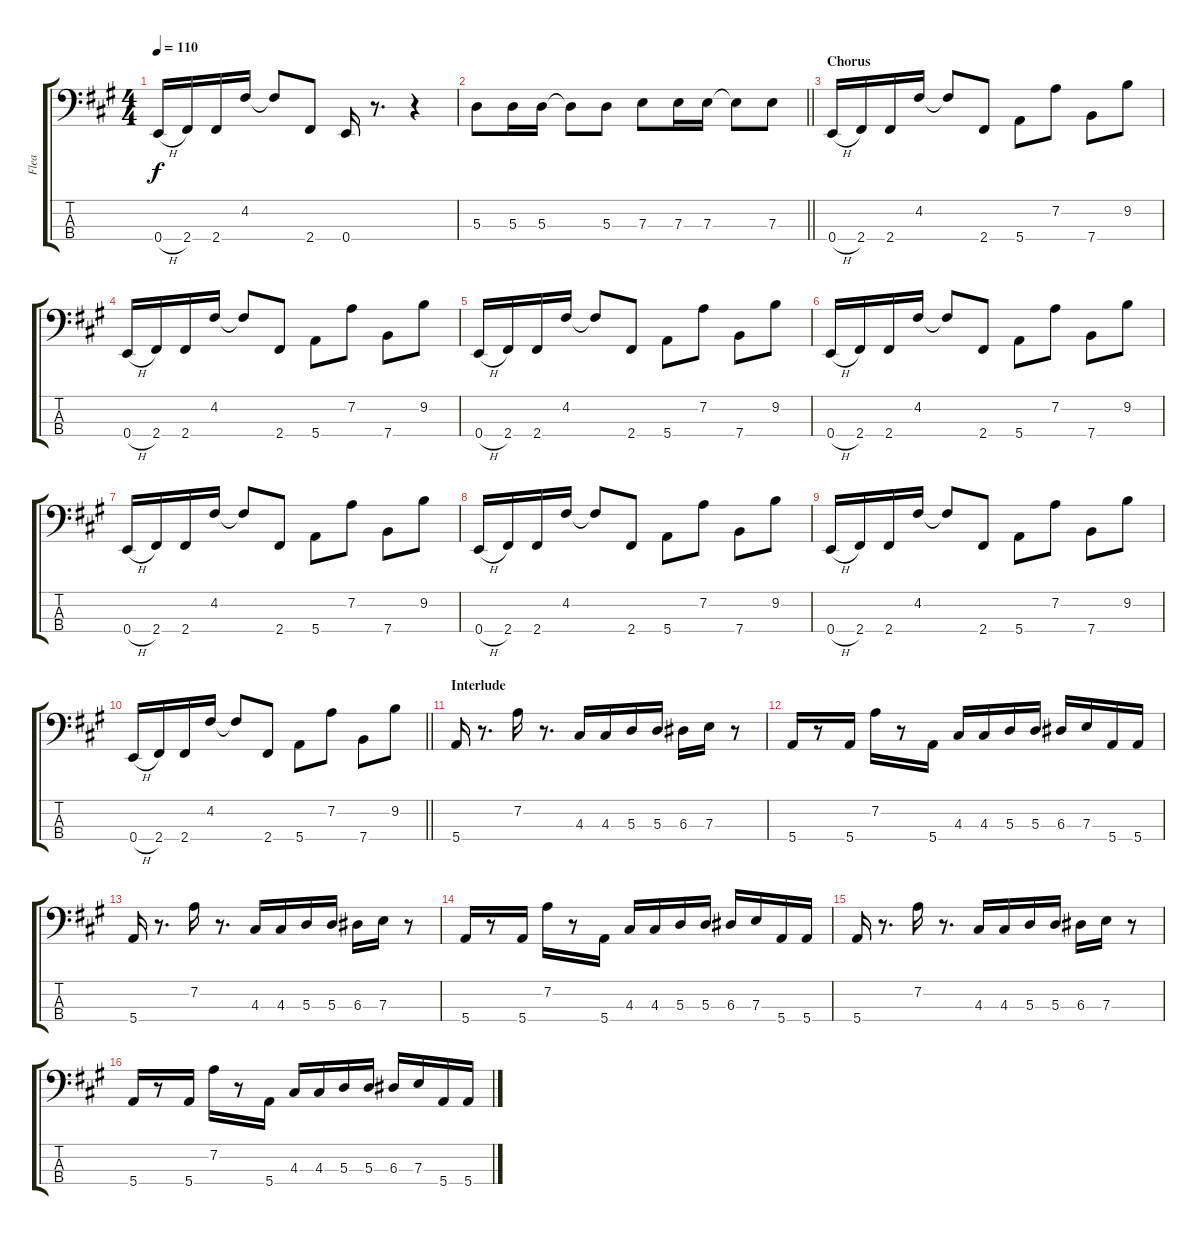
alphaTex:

\track ("Flea" "Flea") {instrument slapbass1}
\staff {score tabs}
\tuning (G2 D2 A1 E1) {hide}
\ts (4 4)
\tempo 110
\clef f4
\ks a
0.4{h}.16{dy f} 2.4.16 2.4.16 4.2.16 4.2{t}.8 2.4.8 0.4.16 r.8{d} r.4 |
\barLineRight lightlight
5.3.8 5.3.16 5.3.16 5.3{t}.8 5.3.8 7.3.8 7.3.16 7.3.16 7.3{t}.8 7.3.8 |
\section ("" "Chorus")
0.4{h}.16 2.4.16 2.4.16 4.2.16 4.2{t}.8 2.4.8 5.4.8 7.2.8 7.4.8 9.2.8 |
0.4{h}.16 2.4.16 2.4.16 4.2.16 4.2{t}.8 2.4.8 5.4.8 7.2.8 7.4.8 9.2.8 |
0.4{h}.16 2.4.16 2.4.16 4.2.16 4.2{t}.8 2.4.8 5.4.8 7.2.8 7.4.8 9.2.8 |
0.4{h}.16 2.4.16 2.4.16 4.2.16 4.2{t}.8 2.4.8 5.4.8 7.2.8 7.4.8 9.2.8 |
0.4{h}.16 2.4.16 2.4.16 4.2.16 4.2{t}.8 2.4.8 5.4.8 7.2.8 7.4.8 9.2.8 |
0.4{h}.16 2.4.16 2.4.16 4.2.16 4.2{t}.8 2.4.8 5.4.8 7.2.8 7.4.8 9.2.8 |
0.4{h}.16 2.4.16 2.4.16 4.2.16 4.2{t}.8 2.4.8 5.4.8 7.2.8 7.4.8 9.2.8 |
\barLineRight lightlight
0.4{h}.16 2.4.16 2.4.16 4.2.16 4.2{t}.8 2.4.8 5.4.8 7.2.8 7.4.8 9.2.8 |
\section ("" "Interlude")
5.4.16{instrument electricbassfinger} r.8{d} 7.2.16 r.8{d} 4.3.16 4.3.16 5.3.16 5.3.16 6.3.16 7.3.16 r.8 |
5.4.16 r.8 5.4.16 7.2.16 r.8 5.4.16 4.3.16 4.3.16 5.3.16 5.3.16 6.3.16 7.3.16 5.4.16 5.4.16 |
5.4.16 r.8{d} 7.2.16 r.8{d} 4.3.16 4.3.16 5.3.16 5.3.16 6.3.16 7.3.16 r.8 |
5.4.16 r.8 5.4.16 7.2.16 r.8 5.4.16 4.3.16 4.3.16 5.3.16 5.3.16 6.3.16 7.3.16 5.4.16 5.4.16 |
5.4.16 r.8{d} 7.2.16 r.8{d} 4.3.16 4.3.16 5.3.16 5.3.16 6.3.16 7.3.16 r.8 |
5.4.16 r.8 5.4.16 7.2.16 r.8 5.4.16 4.3.16 4.3.16 5.3.16 5.3.16 6.3.16 7.3.16 5.4.16 5.4.16
